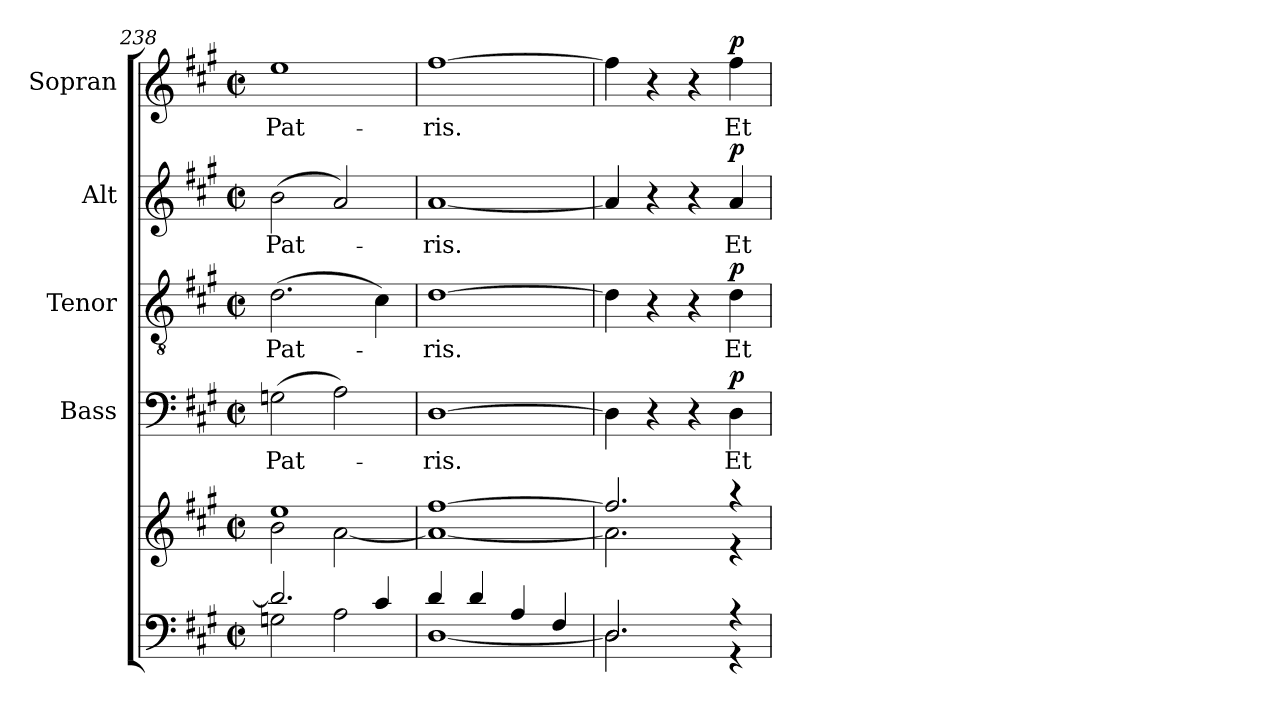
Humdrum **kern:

**kern	**kern	**kern	**text	**dynam	**kern	**text	**dynam	**kern	**text	**dynam	**kern	**text	**dynam
*part5	*part5	*part4	*part4	*part4	*part3	*part3	*part3	*part2	*part2	*part2	*part1	*part1	*part1
*staff6	*staff5	*staff4	*staff4	*staff4	*staff3	*staff3	*staff3	*staff2	*staff2	*staff2	*staff1	*staff1	*staff1
*	*	*I"Bass	*	*	*I"Tenor	*	*	*I"Alt	*	*	*I"Sopran	*	*
*	*	*I'B.	*	*	*I'T.	*	*	*I'A.	*	*	*I'S.	*	*
*clefF4	*clefG2	*clefF4	*	*	*clefGv2	*	*	*clefG2	*	*	*clefG2	*	*
*k[f#c#g#]	*k[f#c#g#]	*k[f#c#g#]	*	*	*k[f#c#g#]	*	*	*k[f#c#g#]	*	*	*k[f#c#g#]	*	*
*A:	*A:	*A:	*	*	*A:	*	*	*A:	*	*	*A:	*	*
*M2/2	*M2/2	*M2/2	*	*	*M2/2	*	*	*M2/2	*	*	*M2/2	*	*
*met(c|)	*met(c|)	*met(c|)	*	*	*met(c|)	*	*	*met(c|)	*	*	*met(c|)	*	*
=238	=238	=238	=238	=238	=238	=238	=238	=238	=238	=238	=238	=238	=238
*^	*^	*	*	*	*	*	*	*	*	*	*	*	*
!	!	!	!	!	!LO:LY:b	!	!	!LO:LY:b	!	!	!LO:LY:b	!	!	!LO:LY:b	!
2.d/]	2Gn\	1ee	2b\	(>2Gn\	Pat-	.	(>2.d\	Pat-	.	(>2b\	Pat-	.	1ee	Pat-	.
.	2A\	.	[<2a\	2A\)	.	.	.	.	.	2a/)	.	.	.	.	.
4c#/	.	.	.	.	.	.	4c#\)	.	.	.	.	.	.	.	.
=239	=239	=239	=239	=239	=239	=239	=239	=239	=239	=239	=239	=239	=239	=239	=239
!	!	!	!	!	!LO:LY:b	!	!	!LO:LY:b	!	!	!LO:LY:b	!	!	!LO:LY:b	!
4d/	[<1D	[>1ff#	1a_	[1D	-ris.	.	[1d	-ris.	.	[1a	-ris.	.	[1ff#	-ris.	.
4d/	.	.	.	.	.	.	.	.	.	.	.	.	.	.	.
4A/	.	.	.	.	.	.	.	.	.	.	.	.	.	.	.
4F#/	.	.	.	.	.	.	.	.	.	.	.	.	.	.	.
!!LO:LB:g=z
=240	=240	=240	=240	=240	=240	=240	=240	=240	=240	=240	=240	=240	=240	=240	=240
2.D/	2.D\]	2.ff#/]	2.a\]	4D\]	.	.	4d\]	.	.	4a/]	.	.	4ff#\]	.	.
.	.	.	.	4r	.	.	4r	.	.	4r	.	.	4r	.	.
.	.	.	.	4r	.	.	4r	.	.	4r	.	.	4r	.	.
!	!	!	!	!	!LO:LY:b	!LO:DY:a	!	!LO:LY:b	!LO:DY:a	!	!LO:LY:b	!LO:DY:a	!	!LO:LY:b	!LO:DY:a
4r	4r	4r	4r	4D\	Et	p	4d\	Et	p	4a/	Et	p	4ff#\	Et	p
*v	*v	*	*	*	*	*	*	*	*	*	*	*	*	*	*
*	*v	*v	*	*	*	*	*	*	*	*	*	*	*	*
=	=	=	=	=	=	=	=	=	=	=	=	=	=
*-	*-	*-	*-	*-	*-	*-	*-	*-	*-	*-	*-	*-	*-
